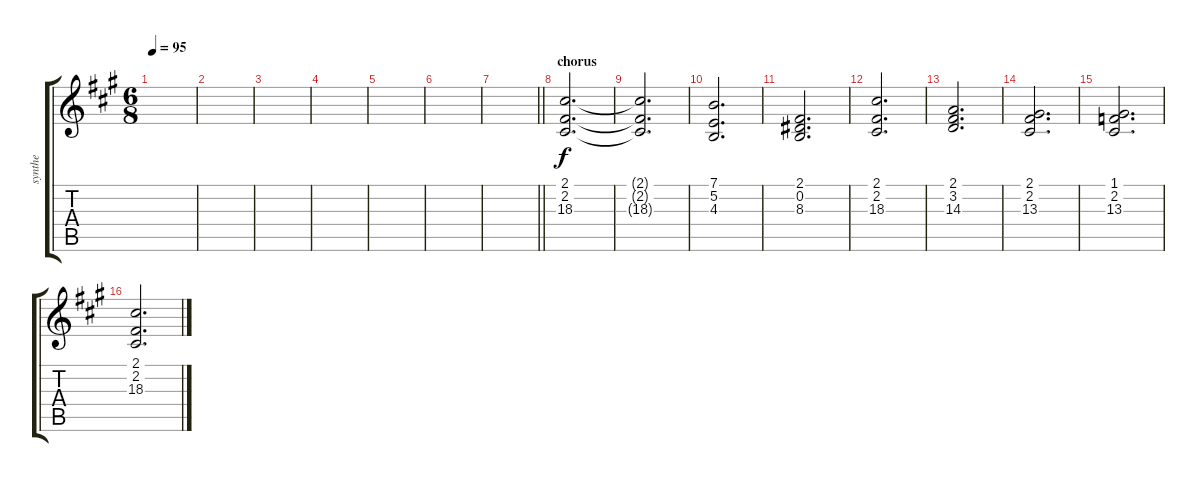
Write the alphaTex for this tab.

\track ("synthe" "synthe") {instrument pad4choir}
\staff {score tabs}
\tuning (E4 B3 G3 D3 A2 E2) {hide}
\ts (6 8)
\tempo 95
\clef g2
\ks a
|
|
|
|
|
|
\barLineRight lightlight
|
\section ("" "chorus")
(2.1 2.2 18.3).2{d volume 11} |
(2.1{t} 2.2{t} 18.3{t}).2{d} |
(7.1 5.2 4.3).2{d} |
(2.1 0.2 8.3).2{d} |
(2.1 2.2 18.3).2{d} |
(2.1 3.2 14.3).2{d} |
(2.1 2.2 13.3).2{d} |
(1.1 2.2 13.3).2{d} |
(2.1 2.2 18.3).2{d}
